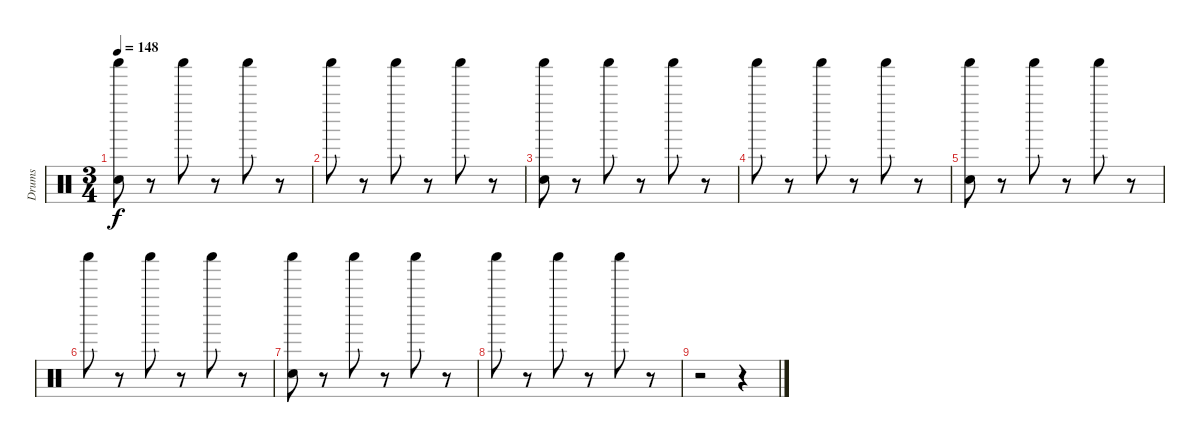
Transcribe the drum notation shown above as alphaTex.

\track ("Drums" "Drums") {instrument percussion}
\staff {score}
\articulation defaults
\ts (3 4)
\tempo 148
\clef neutral
\ks c
("Shaker (hit)" "Hand Clap (hit)").8{dy f} r.8 "Shaker (hit)".8 r.8 "Shaker (hit)".8 r.8 |
"Shaker (hit)".8 r.8 "Shaker (hit)".8 r.8 "Shaker (hit)".8 r.8 |
("Shaker (hit)" "Hand Clap (hit)").8 r.8 "Shaker (hit)".8 r.8 "Shaker (hit)".8 r.8 |
"Shaker (hit)".8 r.8 "Shaker (hit)".8 r.8 "Shaker (hit)".8 r.8 |
("Shaker (hit)" "Hand Clap (hit)").8 r.8 "Shaker (hit)".8 r.8 "Shaker (hit)".8 r.8 |
"Shaker (hit)".8 r.8 "Shaker (hit)".8 r.8 "Shaker (hit)".8 r.8 |
("Shaker (hit)" "Hand Clap (hit)").8 r.8 "Shaker (hit)".8 r.8 "Shaker (hit)".8 r.8 |
"Shaker (hit)".8 r.8 "Shaker (hit)".8 r.8 "Shaker (hit)".8 r.8 |
r.2 r.4
